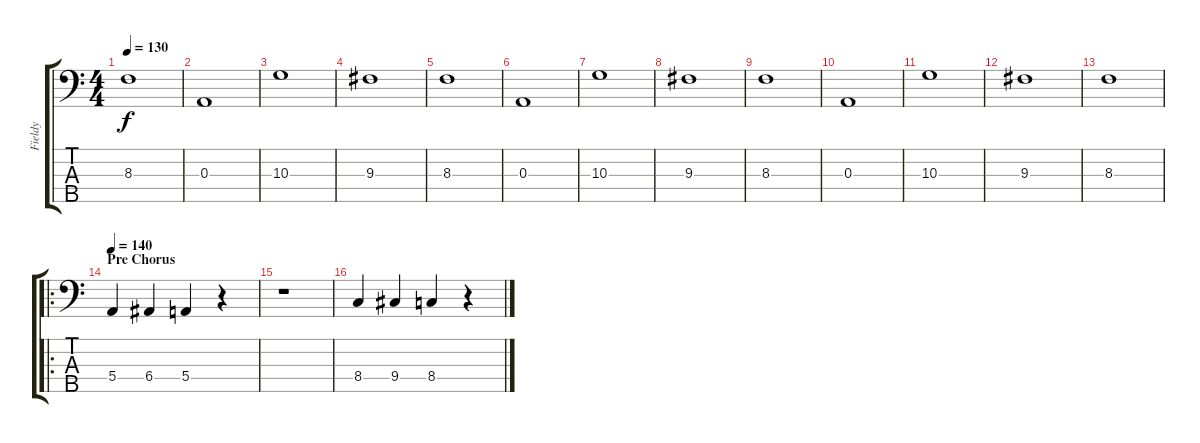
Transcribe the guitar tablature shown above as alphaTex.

\track ("Fieldy" "Fieldy") {instrument electricbassfinger}
\staff {score tabs}
\tuning (G2 D2 A1 E1 B0) {hide}
\ts (4 4)
\tempo 130
\clef f4
\ks c
8.3.1{dy f} |
0.3.1 |
10.3.1 |
9.3.1 |
8.3.1 |
0.3.1 |
10.3.1 |
9.3.1 |
8.3.1 |
0.3.1 |
10.3.1 |
9.3.1 |
8.3.1 |
\ro
\section ("" "Pre Chorus")
\tempo 140
5.4.4 6.4.4 5.4.4 r.4 |
r.1 |
8.4.4 9.4.4 8.4.4 r.4
